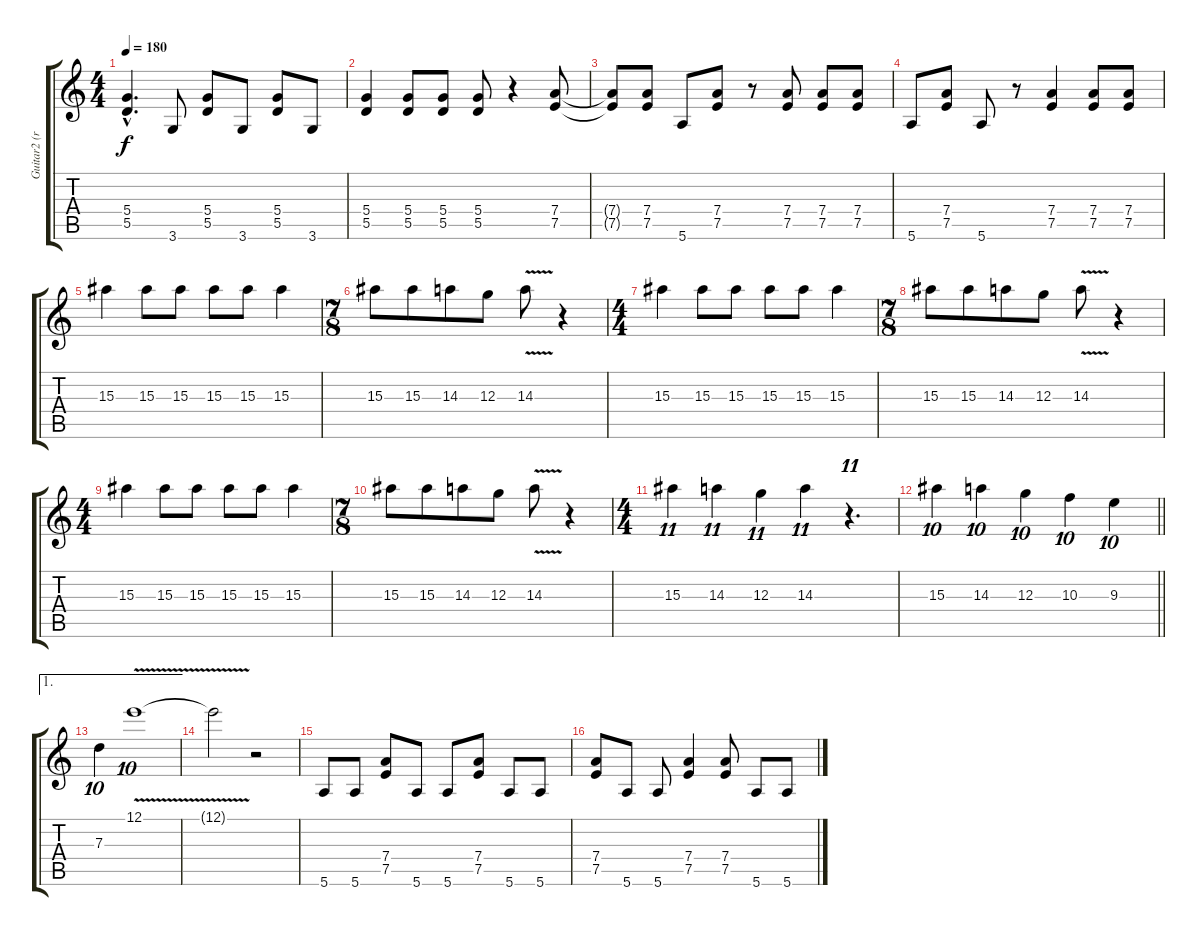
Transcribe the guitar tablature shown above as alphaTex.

\track ("Guitar2 (right)" "Guitar2 (r") {instrument overdrivenguitar}
\staff {score tabs}
\tuning (E4 B3 G3 D3 A2 E2) {hide}
\ts (4 4)
\tempo 180
\clef g2
\ks c
(5.4{hac t} 5.5{hac t}).4{d dy f} 3.6.8 (5.4 5.5).8 3.6.8 (5.4 5.5).8 3.6.8 |
(5.4 5.5).4 (5.4 5.5).8 (5.4 5.5).8 (5.4 5.5).8 r.4 (7.4 7.5).8 |
(7.4{t} 7.5{t}).8 (7.4 7.5).8 5.6.8 (7.4 7.5).8 r.8 (7.4 7.5).8 (7.4 7.5).8 (7.4 7.5).8 |
5.6.8 (7.4 7.5).8 5.6.8 r.8 (7.4 7.5).4 (7.4 7.5).8 (7.4 7.5).8 |
15.3.4 15.3.8 15.3.8 15.3.8 15.3.8 15.3.4 |
\ts (7 8)
15.3.8 15.3.8 14.3.8 12.3.8 14.3{v}.8 r.4 |
\ts (4 4)
15.3.4 15.3.8 15.3.8 15.3.8 15.3.8 15.3.4 |
\ts (7 8)
15.3.8 15.3.8 14.3.8 12.3.8 14.3{v}.8 r.4 |
\ts (4 4)
15.3.4 15.3.8 15.3.8 15.3.8 15.3.8 15.3.4 |
\ts (7 8)
15.3.8 15.3.8 14.3.8 12.3.8 14.3{v}.8 r.4 |
\ts (4 4)
15.3.4{tu (11 8)} 14.3.4{tu (11 8)} 12.3.4{tu (11 8)} 14.3.4{tu (11 8)} r.4{d tu (11 8)} |
\barLineRight lightlight
15.3.4{tu (10 8)} 14.3.4{tu (10 8)} 12.3.4{tu (10 8)} 10.3.4{tu (10 8)} 9.3.4{tu (10 8)} |
\ae 1
7.3.4{tu (10 8)} 12.1{v}.1{tu (10 8)} |
12.1{t}.2 r.2 |
5.6.8 5.6.8 (7.4 7.5).8 5.6.8 5.6.8 (7.4 7.5).8 5.6.8 5.6.8 |
(7.4 7.5).8 5.6.8 5.6.8 (7.4 7.5).4 (7.4 7.5).8 5.6.8 5.6.8
